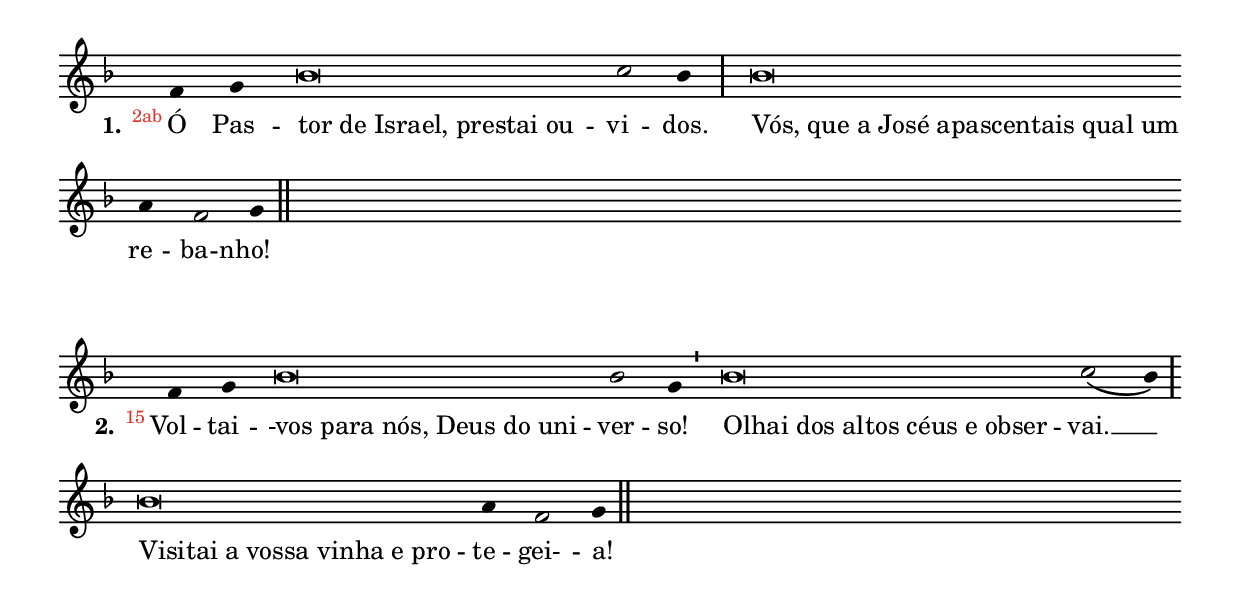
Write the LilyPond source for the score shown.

\version "2.24.1"

\include "gregorian.ly"
\version "2.24.1"

\include "gregorian.ly"
\include "../../modules/lilypond/neums.ily"
\include "../../modules/lilypond/spacing.ily"
\include "../../modules/lilypond/psalmody.ily"
\include "../../modules/lilypond/lyrics.ily"

chantInchoatioII = \relative c' { \C c d }
chantSicutInchoatioII = \relative c' { \C d }

chantTenorII = \relative c' { \T f }

chantFlexaII =
#(define-music-function
  (options)
  (alist?)
  #{
    \relative c' {
      \MakeAccentusOnePostOne f d d #options
    }
  #})

chantMediatioII =
#(define-music-function
  (options)
  (alist?)
  #{
    \relative c'' {
      \MakeAccentusOnePostOne g f f #options
    }
  #})

chantTerminatioIID =
#(define-music-function
  (options)
  (alist?)
  #{
    \relative c' {
      \C e
      \MakeAccentusOnePostOne c d d #options
    }
  #})

gloriaPatriChantIID = {
  \time 1/4
  \key c \major
  \chantInchoatioII
  \chantTenorII
  \chantMediatioII #'()
  \divisioMaxima
  \chantSicutInchoatioII
  \chantTenorII
  \chantMediatioII #'()
  \divisioMaxima
  \chantTenorII
  \chantTerminatioIID #'((syneresis . total))
  \finalis
  \Spacer 15
}

gloriaPatriVerseIID = \lyricmode {
  \set stanza = "Opcional:"
  Gló -- ria~ao
  \Tenor "Pai e ao Filho e ao Espírito" San -- to,
  Co -- \Tenor "mo era no princípio, agora e" sem -- pre,
  \Tenor "pelos séculos dos séculos," a -- mém! __
}

\include "../../../modules/lilypond/neums.ily"
\include "../../../modules/lilypond/spacing.ily"
\include "../../../modules/lilypond/layout.ily"
\include "../../../modules/lilypond/lyrics.ily"

psalmChantA = {
  \key c \major
  \PsalmSignature
  \S \chantInchoatioII
  \chantTenorII
  \chantMediatioII #'()
  \divisioMaxima
  \chantTenorII
  \chantTerminatioIID #'()
  \finalis
  \Spacer 26
}

psalmChantB = {
  \key c \major
  \PsalmSignature
  \S \chantInchoatioII
  \chantTenorII
  \chantFlexaII #'()
  \divisioMinima
  \chantTenorII
  \chantMediatioII #'((syneresis . total))
  \divisioMaxima
  \chantTenorII
  \chantTerminatioIID #'()
  \finalis
  \Spacer 17
}

psalmVerseI = \lyricmode {
  \set stanza = "1."
  \VSup "2ab" Ó Pas --
  \Tenor "tor de Israel, prestai ou" -- vi -- dos.
  \Tenor "Vós, que a José apascentais qual um" re -- ba -- nho!
}

psalmVerseII = \lyricmode {
  \set stanza = "2."
  \VSup "15" Vol -- tai --
  \Tenor "-vos para nós, Deus do uni" -- ver -- so!
  \Tenor "Olhai dos altos céus e obser" -- vai. __
  \Tenor "Visitai a vossa vinha e pro" -- te -- gei- -- a!
}

\GregorianTranscriptionLayout

\score {
  \new GregorianTranscriptionStaff <<
    \new GregorianTranscriptionVoice = "psalm" {
      \transpose d g \psalmChantA
    }

    \new GregorianTranscriptionLyrics \lyricsto "psalm" \psalmVerseI
  >>
}

\markup \vspace #1

\score {
  \new GregorianTranscriptionStaff <<
    \new GregorianTranscriptionVoice = "psalm" {
      \transpose d g \psalmChantB
    }

    \new GregorianTranscriptionLyrics \lyricsto "psalm" \psalmVerseII
  >>
}